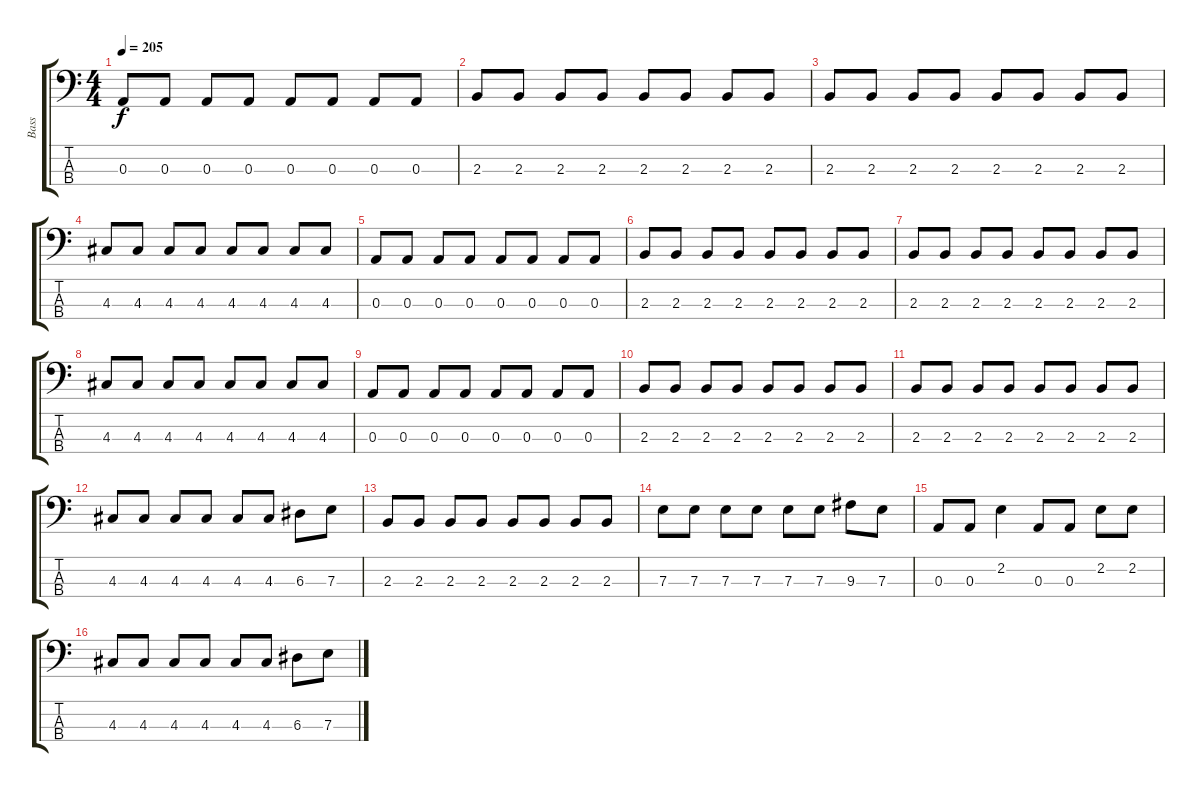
\track ("Bass" "Bass") {instrument electricbassfinger}
\staff {score tabs}
\tuning (G2 D2 A1 E1) {hide}
\ts (4 4)
\tempo 205
\clef f4
\ks c
0.3.8{dy f} 0.3.8 0.3.8 0.3.8 0.3.8 0.3.8 0.3.8 0.3.8 |
2.3.8 2.3.8 2.3.8 2.3.8 2.3.8 2.3.8 2.3.8 2.3.8 |
2.3.8 2.3.8 2.3.8 2.3.8 2.3.8 2.3.8 2.3.8 2.3.8 |
4.3.8 4.3.8 4.3.8 4.3.8 4.3.8 4.3.8 4.3.8 4.3.8 |
0.3.8 0.3.8 0.3.8 0.3.8 0.3.8 0.3.8 0.3.8 0.3.8 |
2.3.8 2.3.8 2.3.8 2.3.8 2.3.8 2.3.8 2.3.8 2.3.8 |
2.3.8 2.3.8 2.3.8 2.3.8 2.3.8 2.3.8 2.3.8 2.3.8 |
4.3.8 4.3.8 4.3.8 4.3.8 4.3.8 4.3.8 4.3.8 4.3.8 |
0.3.8 0.3.8 0.3.8 0.3.8 0.3.8 0.3.8 0.3.8 0.3.8 |
2.3.8 2.3.8 2.3.8 2.3.8 2.3.8 2.3.8 2.3.8 2.3.8 |
2.3.8 2.3.8 2.3.8 2.3.8 2.3.8 2.3.8 2.3.8 2.3.8 |
4.3.8 4.3.8 4.3.8 4.3.8 4.3.8 4.3.8 6.3.8 7.3.8 |
2.3.8 2.3.8 2.3.8 2.3.8 2.3.8 2.3.8 2.3.8 2.3.8 |
7.3.8 7.3.8 7.3.8 7.3.8 7.3.8 7.3.8 9.3.8 7.3.8 |
0.3.8 0.3.8 2.2.4 0.3.8 0.3.8 2.2.8 2.2.8 |
4.3.8 4.3.8 4.3.8 4.3.8 4.3.8 4.3.8 6.3.8 7.3.8
